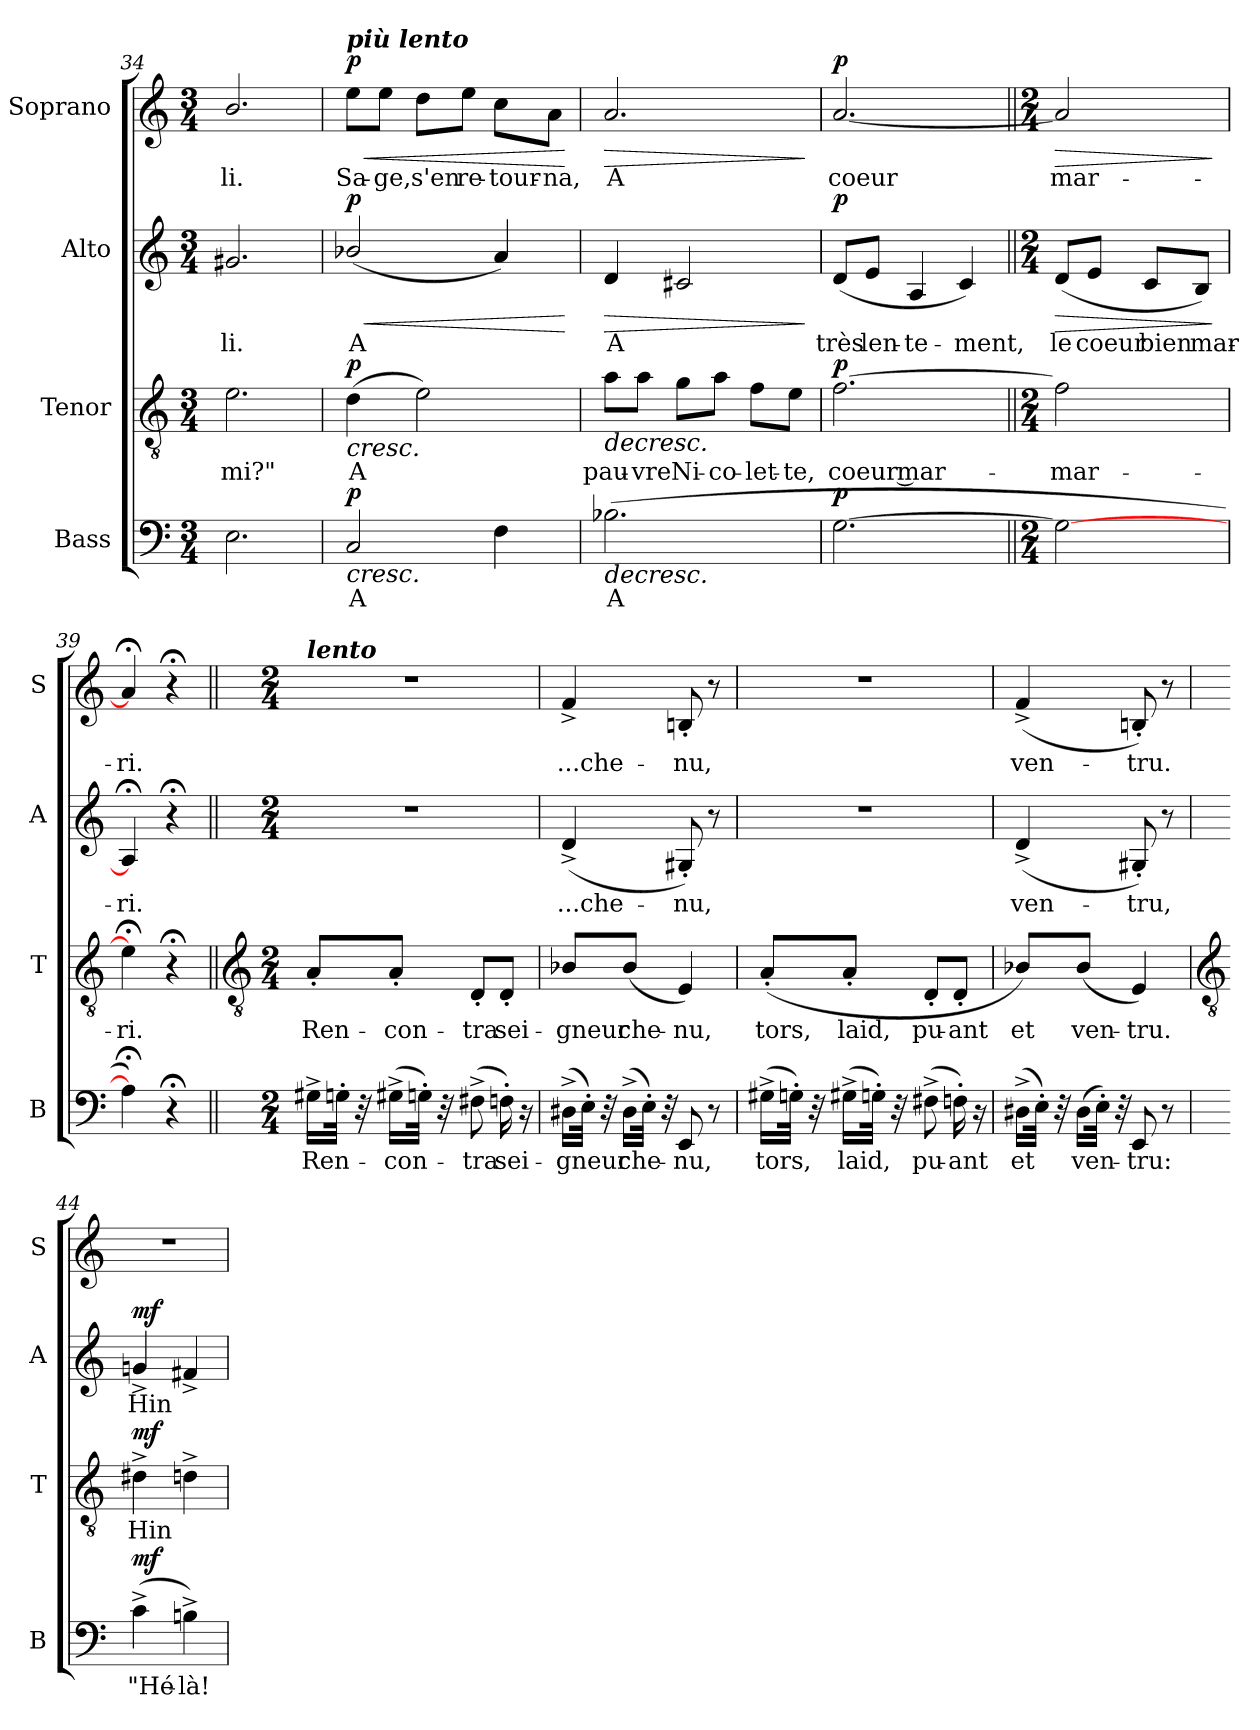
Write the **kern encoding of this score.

**kern	**text	**dynam	**kern	**text	**dynam	**kern	**text	**dynam	**kern	**text	**dynam
*part4	*part4	*part4	*part3	*part3	*part3	*part2	*part2	*part2	*part1	*part1	*part1
*staff4	*staff4	*staff4	*staff3	*staff3	*staff3	*staff2	*staff2	*staff2	*staff1	*staff1	*staff1
*I"Bass	*	*	*I"Tenor	*	*	*I"Alto	*	*	*I"Soprano	*	*
*I'B	*	*	*I'T	*	*	*I'A	*	*	*I'S	*	*
!!LO:LB:g=z
*clefF4	*	*	*clefGv2	*	*	*clefG2	*	*	*clefG2	*	*
*k[]	*	*	*k[]	*	*	*k[]	*	*	*k[]	*	*
*C:	*	*	*C:	*	*	*C:	*	*	*C:	*	*
*M3/4	*	*	*M3/4	*	*	*M3/4	*	*	*M3/4	*	*
=34	=34	=34	=34	=34	=34	=34	=34	=34	=34	=34	=34
!	!	!	!	!LO:LY:b	!	!	!LO:LY:b	!	!	!LO:LY:b	!
2.E	.	.	2.e	-mi?"	.	2.g#X	-li.	.	2.b/	-li.	.
=35	=35	=35	=35	=35	=35	=35	=35	=35	=35	=35	=35
!	!	!	!	!	!	!	!	!	!LO:TX:a:Bi:t=più lento	!	!
!	!LO:LY:b	!LO:HP:b	!	!LO:LY:b	!LO:HP:b	!	!LO:LY:b	!LO:HP:b	!	!LO:LY:b	!LO:HP:b
!	!	!LO:DY:n=1:b	!	!	!LO:DY:n=1:b	!	!	!LO:DY:n=1:b	!	!	!LO:DY:n=1:b
2C	A	< p	(>4d	A	< p	(<2b-X/	A	< p	8ee\L	Sa-	< p
!	!	!	!	!	!	!	!	!	!	!LO:LY:b	!
.	.	.	.	.	.	.	.	.	8ee\J	-ge,	.
!	!	!	!	!	!	!	!	!	!	!LO:LY:b	!
.	.	.	2e)	.	.	.	.	.	8dd\L	s'en	.
!	!	!	!	!	!	!	!	!	!	!LO:LY:b	!
.	.	.	.	.	.	.	.	.	8ee\J	re-	.
!	!	!	!	!	!	!	!	!	!	!LO:LY:b	!
4F	.	.	.	.	.	4a)	.	.	8cc\L	-tour-	.
!	!	!	!	!	!	!	!	!	!	!LO:LY:b	!
.	.	.	.	.	.	.	.	.	8a\J	-na,	.
.	.	.	.	.	.	.	.	[	.	.	[
=36	=36	=36	=36	=36	=36	=36	=36	=36	=36	=36	=36
!	!LO:LY:b	!LO:HP:b	!	!LO:LY:b	!LO:HP:b	!	!LO:LY:b	!LO:HP:b	!	!LO:LY:b	!LO:HP:b
(>2.B-X	A	>	8a\L	pau-	>	4d	A	>	2.a	A	>
!	!	!	!	!LO:LY:b	!	!	!	!	!	!	!
.	.	.	8a\J	-vre	.	.	.	.	.	.	.
!	!	!	!	!LO:LY:b	!	!	!	!	!	!	!
.	.	.	8g\L	Ni-	.	2c#X	.	.	.	.	.
!	!	!	!	!LO:LY:b	!	!	!	!	!	!	!
.	.	.	8a\J	-co-	.	.	.	.	.	.	.
!	!	!	!	!LO:LY:b	!	!	!	!	!	!	!
.	.	.	8f\L	-let-	.	.	.	.	.	.	.
!	!	!	!	!LO:LY:b	!	!	!	!	!	!	!
.	.	.	8e\J	-te,	.	.	.	.	.	.	.
.	.	[	.	.	[	.	.	]	.	.	]
=37	=37	=37	=37	=37	=37	=37	=37	=37	=37	=37	=37
!	!	!LO:DY:b	!	!LO:LY:b	!LO:DY:b	!	!LO:LY:b	!LO:DY:b	!	!LO:LY:b	!LO:DY:b
[2.G	.	p	[2.f	coeur mar-	p	(<8d/L	très	p	[2.a	coeur	p
!	!	!	!	!	!	!	!LO:LY:b	!	!	!	!
.	.	.	.	.	.	8e/J	len-	.	.	.	.
!	!	!	!	!	!	!	!LO:LY:b	!	!	!	!
.	.	.	.	.	.	4A	-te-	.	.	.	.
!	!	!	!	!	!	!	!LO:LY:b	!	!	!	!
.	.	.	.	.	.	4c)	-ment,	.	.	.	.
=38||	=38||	=38||	=38||	=38||	=38||	=38||	=38||	=38||	=38||	=38||	=38||
*M2/4	*	*	*M2/4	*	*	*M2/4	*	*	*M2/4	*	*
!	!	!	!	!LO:LY:b	!	!	!LO:LY:b	!LO:HP:b	!	!LO:LY:b	!LO:HP:b
2G_	.	.	2f]	-mar-	.	(<8d/L	le	>	2a]	mar-	>
!	!	!	!	!	!	!	!LO:LY:b	!	!	!	!
.	.	.	.	.	.	8e/J	coeur	.	.	.	.
!	!	!	!	!	!	!	!LO:LY:b	!	!	!	!
.	.	.	.	.	.	8c/L	bien	.	.	.	.
!	!	!	!	!	!	!	!LO:LY:b	!	!	!	!
.	.	.	.	.	.	8B/J)	mar-	.	.	.	.
.	.	]	.	.	]	.	.	]	.	.	]
=39	=39	=39	=39	=39	=39	=39	=39	=39	=39	=39	=39
!	!	!	!	!LO:LY:b	!	!	!LO:LY:b	!	!	!LO:LY:b	!
4A;<])	.	.	4e;<]	-ri.	.	4A;<]	-ri.	.	4a;<]	-ri.	.
4r;<	.	.	4r;<	.	.	4r;<	.	.	4r;<	.	.
!!LO:LB:g=z
=40||	=40||	=40||	=40||	=40||	=40||	=40||	=40||	=40||	=40||	=40||	=40||
*	*	*	*clefGv2	*	*	*	*	*	*	*	*
*M2/4	*	*	*M2/4	*	*	*M2/4	*	*	*M2/4	*	*
!	!	!	!	!	!	!	!	!	!LO:TX:a:Bi:t=lento	!	!
!	!LO:LY:b	!	!	!LO:LY:b	!	!LO:N:vis=1	!	!	!LO:N:vis=1	!	!
16G#X^LL	Ren-	.	8A'/L	Ren-	.	2r	.	.	2r	.	.
32Gn'JJ	.	.	.	.	.	.	.	.	.	.	.
32r	.	.	.	.	.	.	.	.	.	.	.
!	!LO:LY:b	!	!	!LO:LY:b	!	!	!	!	!	!	!
(>16G#X^LL	con-	.	8A'/J	-con-	.	.	.	.	.	.	.
32Gn'JJ)	.	.	.	.	.	.	.	.	.	.	.
32r	.	.	.	.	.	.	.	.	.	.	.
!	!LO:LY:b	!	!	!LO:LY:b	!	!	!	!	!	!	!
(>8F#X^	tra	.	8D'/L	-tra	.	.	.	.	.	.	.
!	!LO:LY:b	!	!	!LO:LY:b	!	!	!	!	!	!	!
16Fn')	sei-	.	8D'/J	sei-	.	.	.	.	.	.	.
16r	.	.	.	.	.	.	.	.	.	.	.
=41	=41	=41	=41	=41	=41	=41	=41	=41	=41	=41	=41
!	!LO:LY:b	!	!	!LO:LY:b	!	!	!LO:LY:b	!	!	!LO:LY:b	!
(>16D#X^LL	-gneur	.	8B-X/L	-gneur	.	(<4d^	...che-	.	4f^	...che-	.
32E'JJ)	.	.	.	.	.	.	.	.	.	.	.
32r	.	.	.	.	.	.	.	.	.	.	.
!	!LO:LY:b	!	!	!LO:LY:b	!	!	!	!	!	!	!
(>16D#^LL	che-	.	(<8B-/J	che-	.	.	.	.	.	.	.
32E'JJ)	.	.	.	.	.	.	.	.	.	.	.
32r	.	.	.	.	.	.	.	.	.	.	.
!	!LO:LY:b	!	!	!LO:LY:b	!	!	!LO:LY:b	!	!	!LO:LY:b	!
8EE	nu,	.	4E)	-nu,	.	8G#X')	-nu,	.	8Bn'	-nu,	.
8r	.	.	.	.	.	8r	.	.	8r	.	.
=42	=42	=42	=42	=42	=42	=42	=42	=42	=42	=42	=42
!	!LO:LY:b	!	!	!LO:LY:b	!	!LO:N:vis=1	!	!	!LO:N:vis=1	!	!
(>16G#X^LL	tors,	.	(<8A'/L	tors,	.	2r	.	.	2r	.	.
32Gn'JJ)	.	.	.	.	.	.	.	.	.	.	.
32r	.	.	.	.	.	.	.	.	.	.	.
!	!LO:LY:b	!	!	!LO:LY:b	!	!	!	!	!	!	!
(>16G#X^LL	laid,	.	8A'/J	laid,	.	.	.	.	.	.	.
32Gn'JJ)	.	.	.	.	.	.	.	.	.	.	.
32r	.	.	.	.	.	.	.	.	.	.	.
!	!LO:LY:b	!	!	!LO:LY:b	!	!	!	!	!	!	!
(>8F#X^	pu-	.	8D'/L	pu-	.	.	.	.	.	.	.
!	!LO:LY:b	!	!	!LO:LY:b	!	!	!	!	!	!	!
16Fn')	-ant	.	8D'/J	-ant	.	.	.	.	.	.	.
16r	.	.	.	.	.	.	.	.	.	.	.
=43	=43	=43	=43	=43	=43	=43	=43	=43	=43	=43	=43
!	!LO:LY:b	!	!	!LO:LY:b	!	!	!LO:LY:b	!	!	!LO:LY:b	!
(16D#X^LL	et	.	8B-X/L)	et	.	(<4d^	ven-	.	(<4f^	ven-	.
32E'JJ)	.	.	.	.	.	.	.	.	.	.	.
32r	.	.	.	.	.	.	.	.	.	.	.
!	!LO:LY:b	!	!	!LO:LY:b	!	!	!	!	!	!	!
(>16D#LL	ven-	.	(<8B-/J	ven-	.	.	.	.	.	.	.
32E'JJ)	.	.	.	.	.	.	.	.	.	.	.
32r	.	.	.	.	.	.	.	.	.	.	.
!	!LO:LY:b	!	!	!LO:LY:b	!	!	!LO:LY:b	!	!	!LO:LY:b	!
8EE	tru:	.	4E)	-tru.	.	8G#X')	-tru,	.	8Bn')	-tru.	.
8r	.	.	.	.	.	8r	.	.	8r	.	.
!!LO:LB:g=z
=44	=44	=44	=44	=44	=44	=44	=44	=44	=44	=44	=44
*	*	*	*clefGv2	*	*	*	*	*	*	*	*
!	!LO:LY:b	!LO:DY:b	!	!LO:LY:b	!LO:DY:b	!	!LO:LY:b	!LO:DY:b	!LO:N:vis=1	!	!
(>4c^	"Hé-	mf	4d#X^	Hin	mf	4gn^	Hin	mf	2r	.	.
!	!LO:LY:b	!	!	!	!	!	!	!	!	!	!
4Bn^)	-là!	.	4dn^	.	.	4f#X^	.	.	.	.	.
=	=	=	=	=	=	=	=	=	=	=	=
*-	*-	*-	*-	*-	*-	*-	*-	*-	*-	*-	*-
